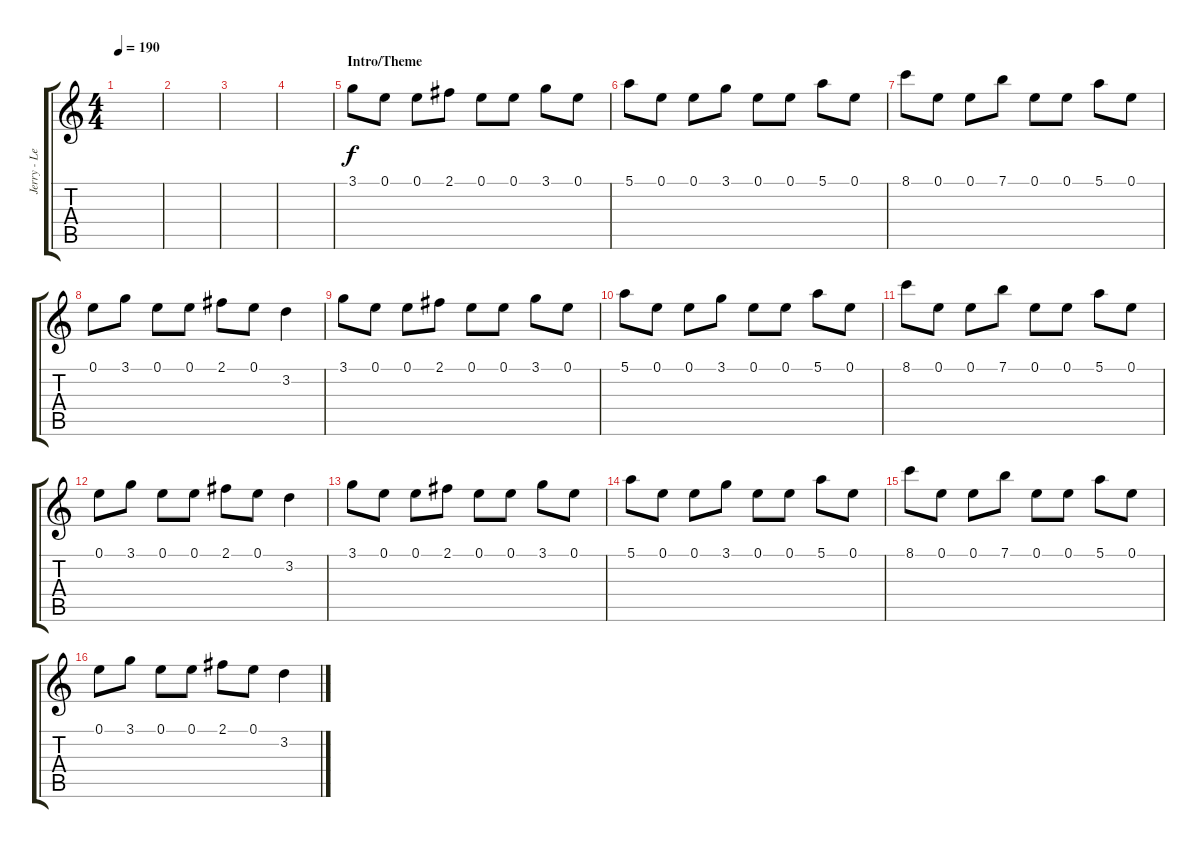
\track ("Jerry - Lead" "Jerry - Le") {instrument distortionguitar}
\staff {score tabs}
\tuning (E4 B3 G3 D3 A2 E2) {hide}
\ts (4 4)
\tempo 190
\clef g2
\ks c
|
|
|
|
\section ("" "Intro/Theme")
3.1.8 0.1.8 0.1.8 2.1.8 0.1.8 0.1.8 3.1.8 0.1.8 |
5.1.8 0.1.8 0.1.8 3.1.8 0.1.8 0.1.8 5.1.8 0.1.8 |
8.1.8 0.1.8 0.1.8 7.1.8 0.1.8 0.1.8 5.1.8 0.1.8 |
0.1.8 3.1.8 0.1.8 0.1.8 2.1.8 0.1.8 3.2.4 |
3.1.8 0.1.8 0.1.8 2.1.8 0.1.8 0.1.8 3.1.8 0.1.8 |
5.1.8 0.1.8 0.1.8 3.1.8 0.1.8 0.1.8 5.1.8 0.1.8 |
8.1.8 0.1.8 0.1.8 7.1.8 0.1.8 0.1.8 5.1.8 0.1.8 |
0.1.8 3.1.8 0.1.8 0.1.8 2.1.8 0.1.8 3.2.4 |
3.1.8 0.1.8 0.1.8 2.1.8 0.1.8 0.1.8 3.1.8 0.1.8 |
5.1.8 0.1.8 0.1.8 3.1.8 0.1.8 0.1.8 5.1.8 0.1.8 |
8.1.8 0.1.8 0.1.8 7.1.8 0.1.8 0.1.8 5.1.8 0.1.8 |
0.1.8 3.1.8 0.1.8 0.1.8 2.1.8 0.1.8 3.2.4
